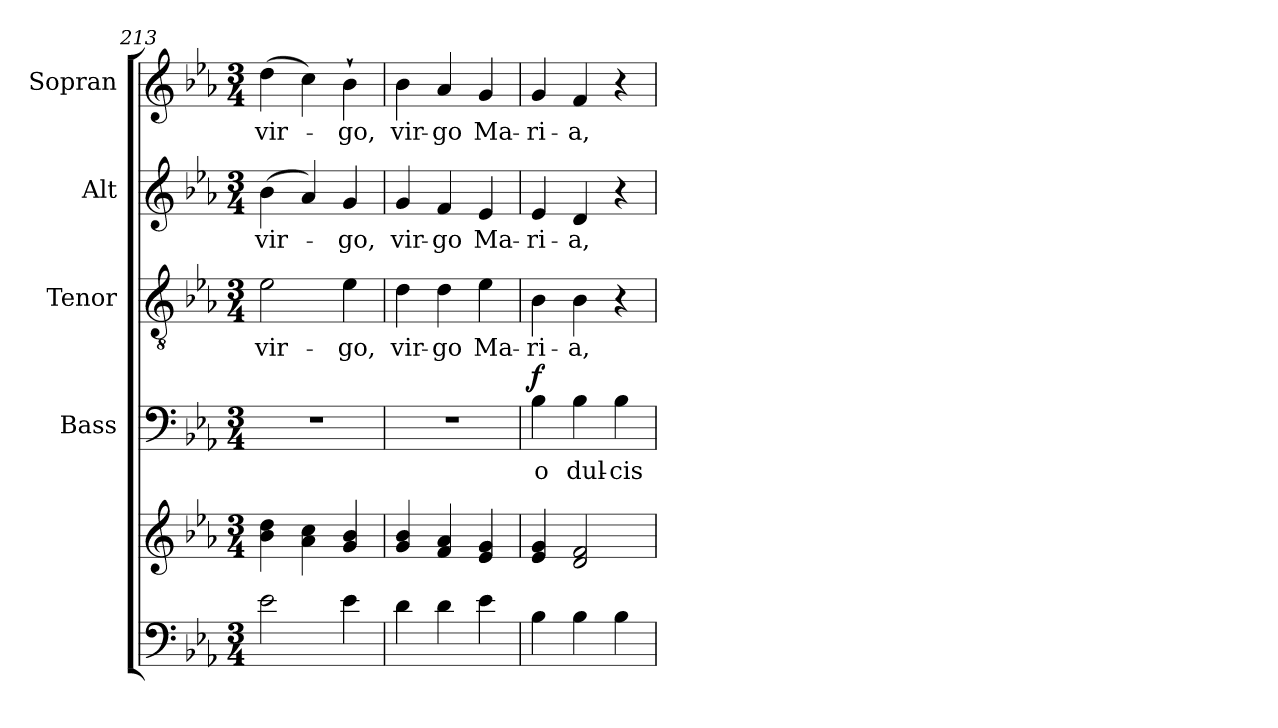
**kern	**kern	**kern	**text	**dynam	**kern	**text	**kern	**text	**kern	**text
*part5	*part5	*part4	*part4	*part4	*part3	*part3	*part2	*part2	*part1	*part1
*staff6	*staff5	*staff4	*staff4	*staff4	*staff3	*staff3	*staff2	*staff2	*staff1	*staff1
*	*	*I"Bass	*	*	*I"Tenor	*	*I"Alt	*	*I"Sopran	*
*	*	*I'B.	*	*	*I'T.	*	*I'A.	*	*I'S.	*
*clefF4	*clefG2	*clefF4	*	*	*clefGv2	*	*clefG2	*	*clefG2	*
*k[b-e-a-]	*k[b-e-a-]	*k[b-e-a-]	*	*	*k[b-e-a-]	*	*k[b-e-a-]	*	*k[b-e-a-]	*
*E-:	*E-:	*E-:	*	*	*E-:	*	*E-:	*	*E-:	*
*M3/4	*M3/4	*M3/4	*	*	*M3/4	*	*M3/4	*	*M3/4	*
=213	=213	=213	=213	=213	=213	=213	=213	=213	=213	=213
!	!	!	!	!	!	!LO:LY:b	!	!LO:LY:b	!	!LO:LY:b
2e-\	4b-\ 4dd\	2.r	.	.	2e-\	vir-	(>4b-\	vir-	(>4dd\	vir-
.	4a-\ 4cc\	.	.	.	.	.	4a-/)	.	4cc\)	.
!	!	!	!	!	!	!LO:LY:b	!	!LO:LY:b	!	!LO:LY:b
4e-\	4g/ 4b-/	.	.	.	4e-\	-go,	4g/	-go,	4b-`>\	-go,
=214	=214	=214	=214	=214	=214	=214	=214	=214	=214	=214
!	!	!	!	!	!	!LO:LY:b	!	!LO:LY:b	!	!LO:LY:b
4d\	4g/ 4b-/	2.r	.	.	4d\	vir-	4g/	vir-	4b-\	vir-
!	!	!	!	!	!	!LO:LY:b	!	!LO:LY:b	!	!LO:LY:b
4d\	4f/ 4a-/	.	.	.	4d\	-go	4f/	-go	4a-/	-go
!	!	!	!	!	!	!LO:LY:b	!	!LO:LY:b	!	!LO:LY:b
4e-\	4e-/ 4g/	.	.	.	4e-\	Ma-	4e-/	Ma-	4g/	Ma-
=215	=215	=215	=215	=215	=215	=215	=215	=215	=215	=215
!	!	!	!LO:LY:b	!LO:DY:a	!	!LO:LY:b	!	!LO:LY:b	!	!LO:LY:b
4B-\	4e-/ 4g/	4B-\	o	f	4B-\	-ri-	4e-/	-ri-	4g/	-ri-
!	!	!	!LO:LY:b	!	!	!LO:LY:b	!	!LO:LY:b	!	!LO:LY:b
4B-\	2d/ 2f/	4B-\	dul-	.	4B-\	-a,	4d/	-a,	4f/	-a,
!	!	!	!LO:LY:b	!	!	!	!	!	!	!
4B-\	.	4B-\	-cis	.	4r	.	4r	.	4r	.
=	=	=	=	=	=	=	=	=	=	=
*-	*-	*-	*-	*-	*-	*-	*-	*-	*-	*-
